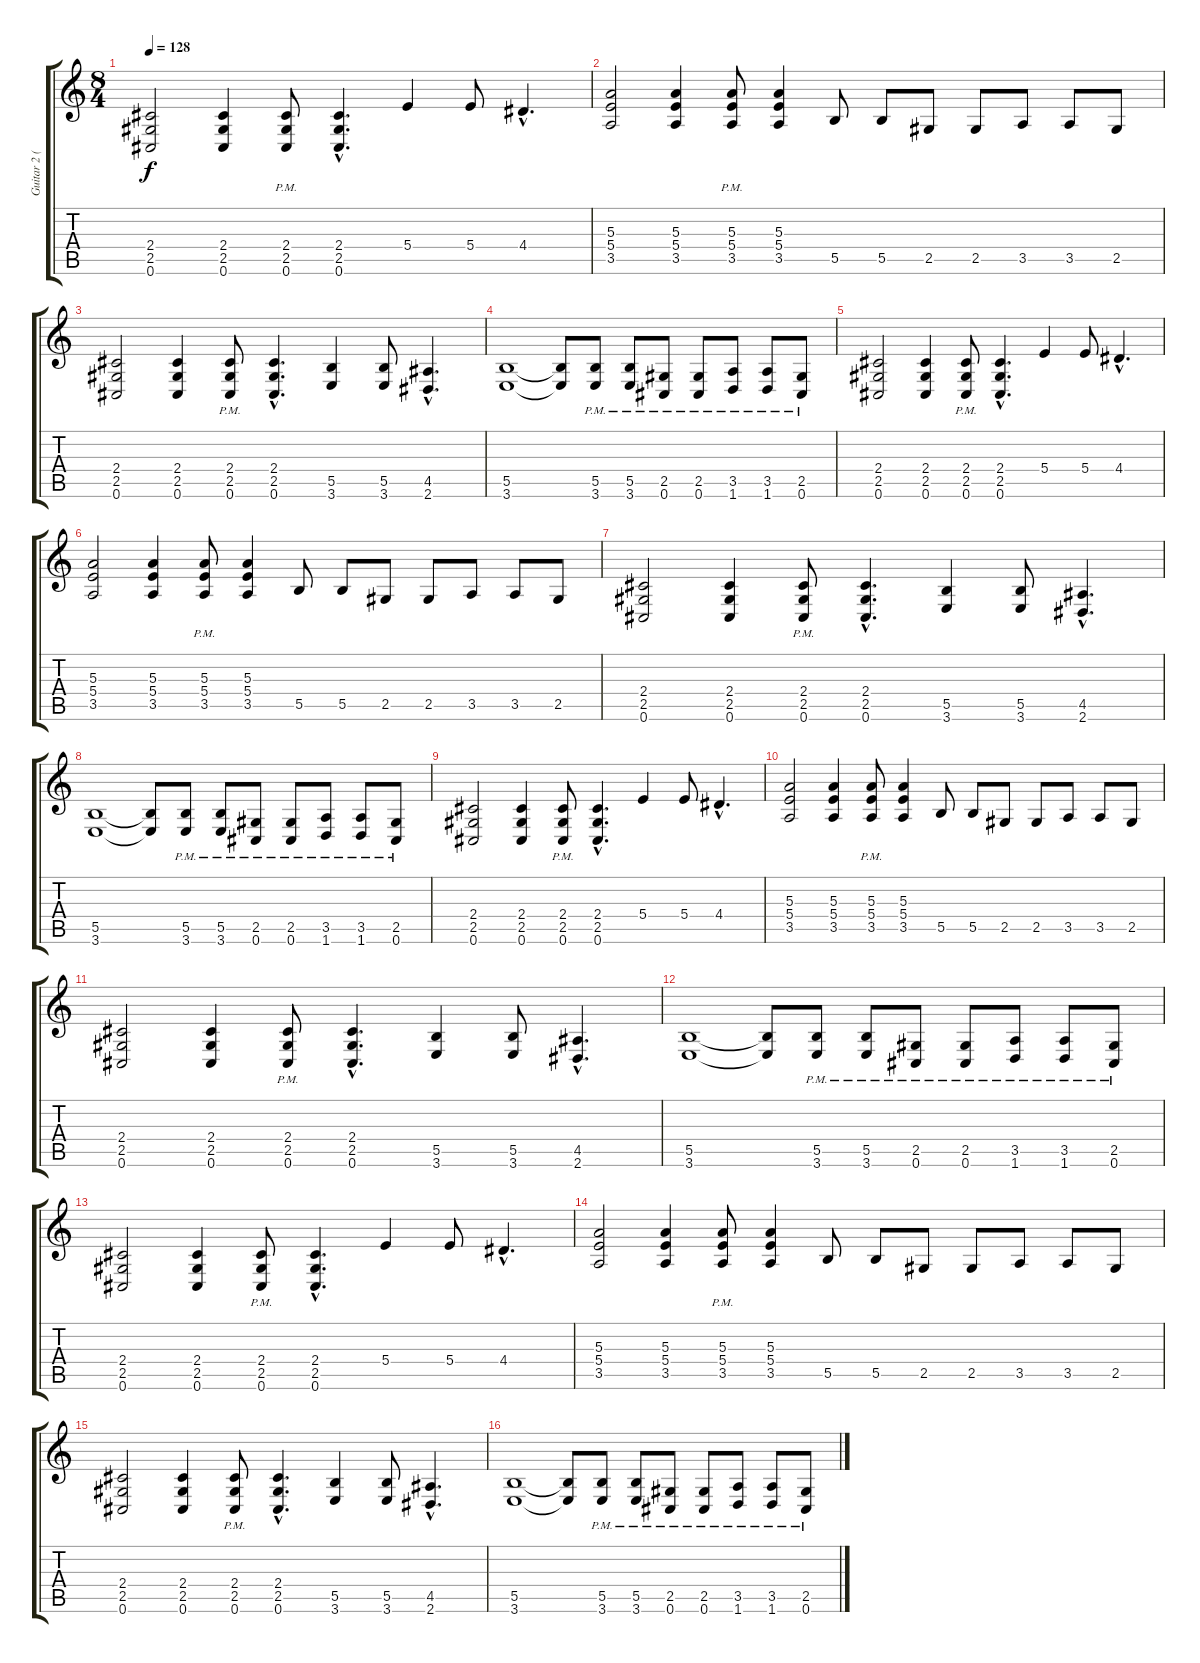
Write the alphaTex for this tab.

\track ("Guitar 2 (Distortion)" "Guitar 2 (") {instrument distortionguitar}
\staff {score tabs}
\tuning (Db4 Ab3 E3 B2 Gb2 Db2) {hide}
\ts (8 4)
\tempo 128
\clef g2
\ks c
(2.4 2.5 0.6).2{dy f} (2.4 2.5 0.6).4 (2.4{pm} 2.5{pm} 0.6{pm}).8 (2.4{hac} 2.5{hac} 0.6{hac}).4{d} 5.4.4 5.4.8 4.4{hac}.4{d} |
(5.3 5.4 3.5).2 (5.3 5.4 3.5).4 (5.3{pm} 5.4{pm} 3.5{pm}).8 (5.3 5.4 3.5).4 5.5.8 5.5.8 2.5.8 2.5.8 3.5.8 3.5.8 2.5.8 |
(2.4 2.5 0.6).2 (2.4 2.5 0.6).4 (2.4{pm} 2.5{pm} 0.6{pm}).8 (2.4{hac} 2.5{hac} 0.6{hac}).4{d} (5.5 3.6).4 (5.5 3.6).8 (4.5{hac} 2.6{hac}).4{d} |
(5.5 3.6).1 (5.5{t} 3.6{t}).8 (5.5{pm} 3.6{pm}).8 (5.5{pm} 3.6{pm}).8 (2.5{pm} 0.6{pm}).8 (2.5{pm} 0.6{pm}).8 (3.5{pm} 1.6{pm}).8 (3.5{pm} 1.6{pm}).8 (2.5{pm} 0.6{pm}).8 |
(2.4 2.5 0.6).2 (2.4 2.5 0.6).4 (2.4{pm} 2.5{pm} 0.6{pm}).8 (2.4{hac} 2.5{hac} 0.6{hac}).4{d} 5.4.4 5.4.8 4.4{hac}.4{d} |
(5.3 5.4 3.5).2 (5.3 5.4 3.5).4 (5.3{pm} 5.4{pm} 3.5{pm}).8 (5.3 5.4 3.5).4 5.5.8 5.5.8 2.5.8 2.5.8 3.5.8 3.5.8 2.5.8 |
(2.4 2.5 0.6).2 (2.4 2.5 0.6).4 (2.4{pm} 2.5{pm} 0.6{pm}).8 (2.4{hac} 2.5{hac} 0.6{hac}).4{d} (5.5 3.6).4 (5.5 3.6).8 (4.5{hac} 2.6{hac}).4{d} |
(5.5 3.6).1 (5.5{t} 3.6{t}).8 (5.5{pm} 3.6{pm}).8 (5.5{pm} 3.6{pm}).8 (2.5{pm} 0.6{pm}).8 (2.5{pm} 0.6{pm}).8 (3.5{pm} 1.6{pm}).8 (3.5{pm} 1.6{pm}).8 (2.5{pm} 0.6{pm}).8 |
(2.4 2.5 0.6).2 (2.4 2.5 0.6).4 (2.4{pm} 2.5{pm} 0.6{pm}).8 (2.4{hac} 2.5{hac} 0.6{hac}).4{d} 5.4.4 5.4.8 4.4{hac}.4{d} |
(5.3 5.4 3.5).2 (5.3 5.4 3.5).4 (5.3{pm} 5.4{pm} 3.5{pm}).8 (5.3 5.4 3.5).4 5.5.8 5.5.8 2.5.8 2.5.8 3.5.8 3.5.8 2.5.8 |
(2.4 2.5 0.6).2 (2.4 2.5 0.6).4 (2.4{pm} 2.5{pm} 0.6{pm}).8 (2.4{hac} 2.5{hac} 0.6{hac}).4{d} (5.5 3.6).4 (5.5 3.6).8 (4.5{hac} 2.6{hac}).4{d} |
(5.5 3.6).1 (5.5{t} 3.6{t}).8 (5.5{pm} 3.6{pm}).8 (5.5{pm} 3.6{pm}).8 (2.5{pm} 0.6{pm}).8 (2.5{pm} 0.6{pm}).8 (3.5{pm} 1.6{pm}).8 (3.5{pm} 1.6{pm}).8 (2.5{pm} 0.6{pm}).8 |
(2.4 2.5 0.6).2 (2.4 2.5 0.6).4 (2.4{pm} 2.5{pm} 0.6{pm}).8 (2.4{hac} 2.5{hac} 0.6{hac}).4{d} 5.4.4 5.4.8 4.4{hac}.4{d} |
(5.3 5.4 3.5).2 (5.3 5.4 3.5).4 (5.3{pm} 5.4{pm} 3.5{pm}).8 (5.3 5.4 3.5).4 5.5.8 5.5.8 2.5.8 2.5.8 3.5.8 3.5.8 2.5.8 |
(2.4 2.5 0.6).2 (2.4 2.5 0.6).4 (2.4{pm} 2.5{pm} 0.6{pm}).8 (2.4{hac} 2.5{hac} 0.6{hac}).4{d} (5.5 3.6).4 (5.5 3.6).8 (4.5{hac} 2.6{hac}).4{d} |
(5.5 3.6).1 (5.5{t} 3.6{t}).8 (5.5{pm} 3.6{pm}).8 (5.5{pm} 3.6{pm}).8 (2.5{pm} 0.6{pm}).8 (2.5{pm} 0.6{pm}).8 (3.5{pm} 1.6{pm}).8 (3.5{pm} 1.6{pm}).8 (2.5{pm} 0.6{pm}).8
